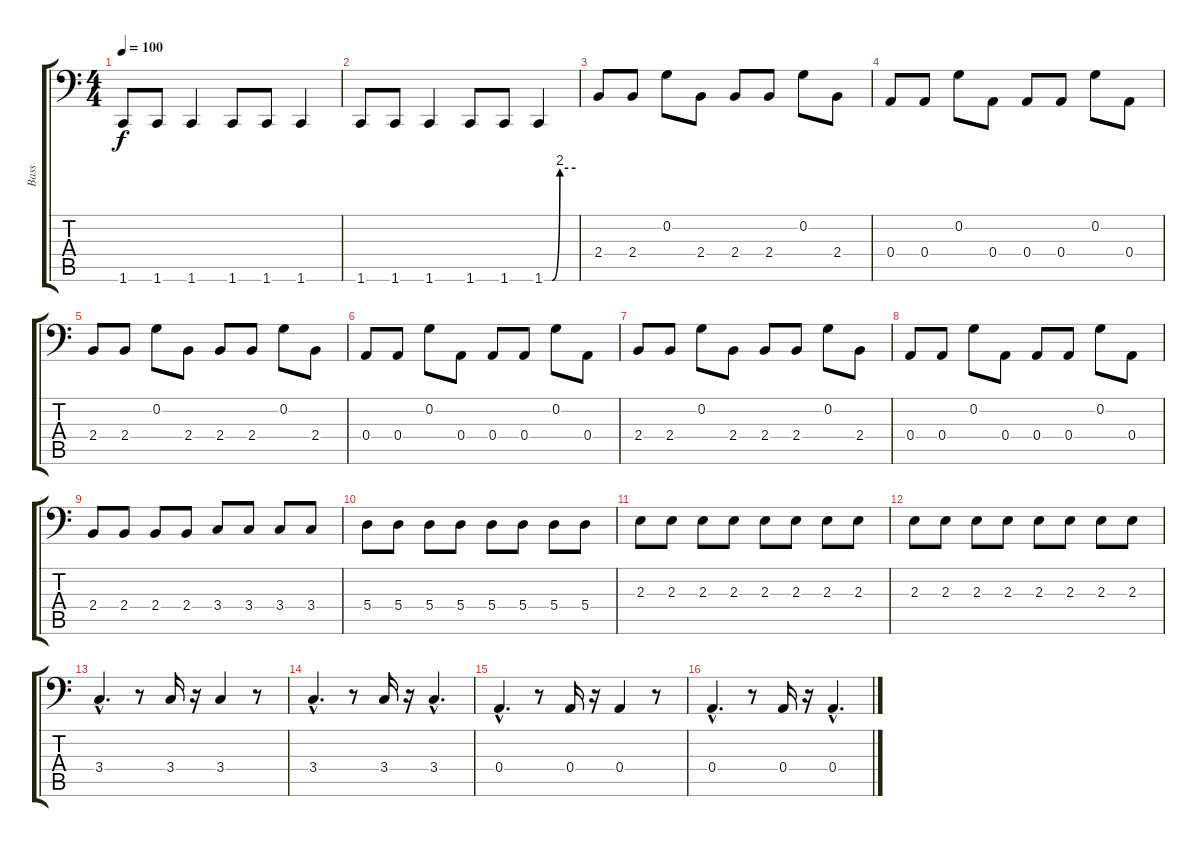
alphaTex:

\track ("Bass" "Bass") {instrument fretlessbass}
\staff {score tabs}
\tuning (C3 G2 D2 A1 E1 B0) {hide}
\ts (4 4)
\tempo 100
\clef f4
\ks c
1.6.8{dy f} 1.6.8 1.6.4 1.6.8 1.6.8 1.6.4 |
1.6.8 1.6.8 1.6.4 1.6.8 1.6.8 1.6{be (custom 0 0 15 0 30 8 60 8)}.4 |
2.4.8 2.4.8 0.2.8 2.4.8 2.4.8 2.4.8 0.2.8 2.4.8 |
0.4.8 0.4.8 0.2.8 0.4.8 0.4.8 0.4.8 0.2.8 0.4.8 |
2.4.8 2.4.8 0.2.8 2.4.8 2.4.8 2.4.8 0.2.8 2.4.8 |
0.4.8 0.4.8 0.2.8 0.4.8 0.4.8 0.4.8 0.2.8 0.4.8 |
2.4.8 2.4.8 0.2.8 2.4.8 2.4.8 2.4.8 0.2.8 2.4.8 |
0.4.8 0.4.8 0.2.8 0.4.8 0.4.8 0.4.8 0.2.8 0.4.8 |
2.4.8 2.4.8 2.4.8 2.4.8 3.4.8 3.4.8 3.4.8 3.4.8 |
5.4.8 5.4.8 5.4.8 5.4.8 5.4.8 5.4.8 5.4.8 5.4.8 |
2.3.8 2.3.8 2.3.8 2.3.8 2.3.8 2.3.8 2.3.8 2.3.8 |
2.3.8 2.3.8 2.3.8 2.3.8 2.3.8 2.3.8 2.3.8 2.3.8 |
3.4{hac}.4{d} r.8 3.4.16 r.16 3.4.4 r.8 |
3.4{hac}.4{d} r.8 3.4.16 r.16 3.4{hac}.4{d} |
0.4{hac}.4{d} r.8 0.4.16 r.16 0.4.4 r.8 |
0.4{hac}.4{d} r.8 0.4.16 r.16 0.4{hac}.4{d}
